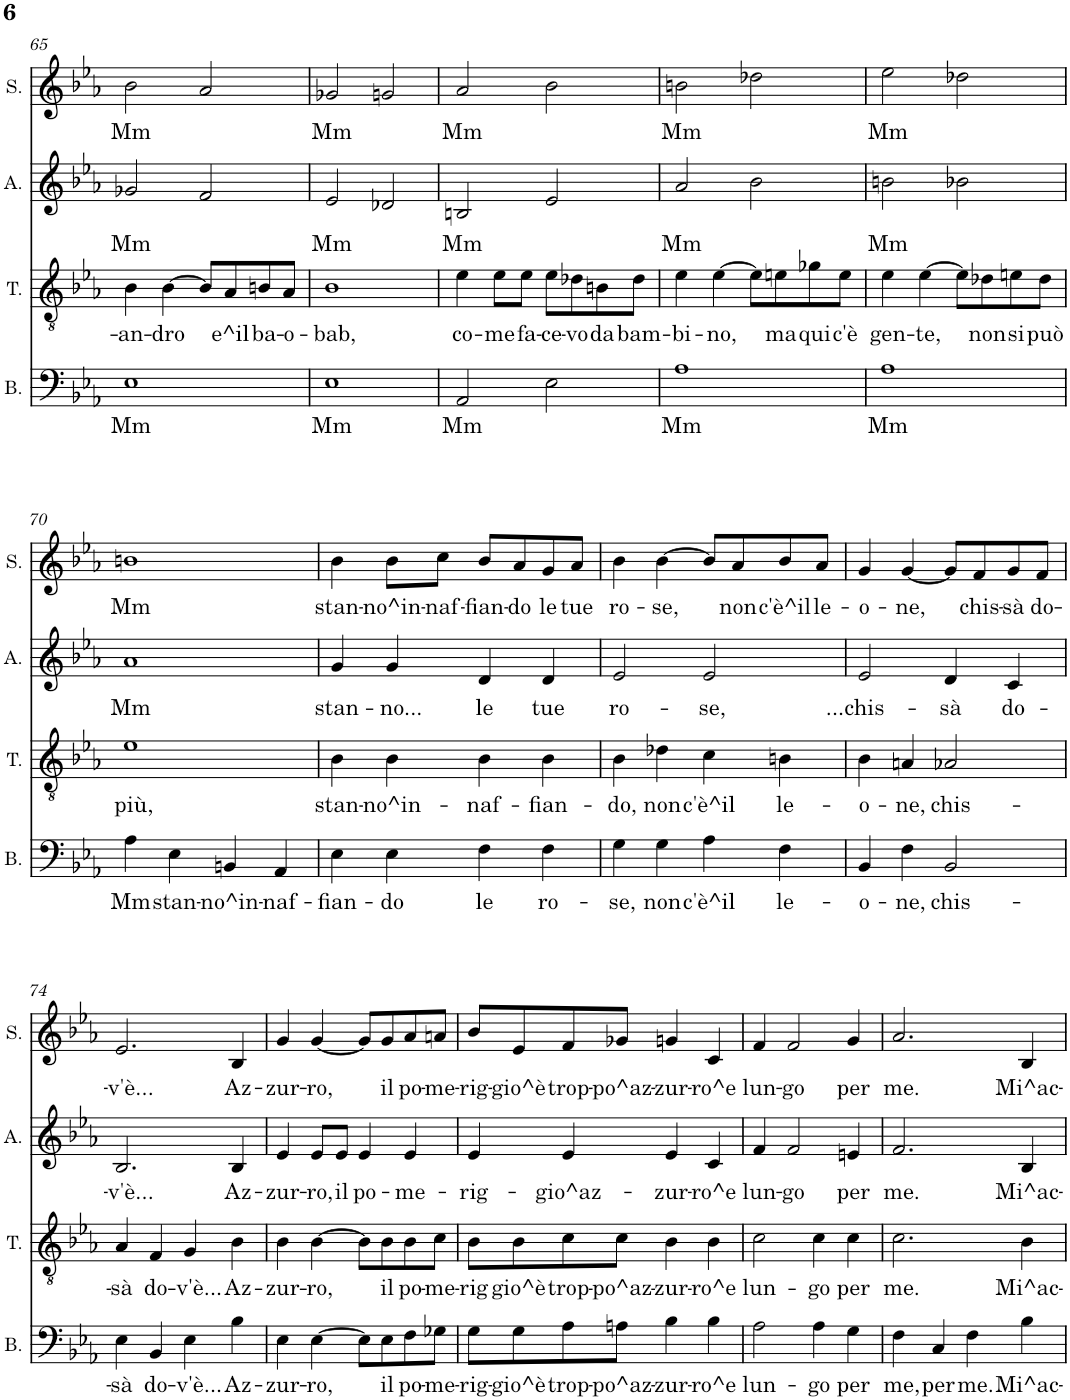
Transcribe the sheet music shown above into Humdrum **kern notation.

**kern	**text	**kern	**text	**kern	**text	**kern	**text
*part4	*part4	*part3	*part3	*part2	*part2	*part1	*part1
*staff4	*staff4	*staff3	*staff3	*staff2	*staff2	*staff1	*staff1
*I"Basso	*	*I"Tenore	*	*I"Contralto	*	*I"Soprano	*
*I'B.	*	*I'T.	*	*	*	*I'S.	*
!!LO:PB:g=z
*clefF4	*	*clefGv2	*	*clefG2	*	*clefG2	*
*k[b-e-a-]	*	*k[b-e-a-]	*	*k[b-e-a-]	*	*k[b-e-a-]	*
*M4/4	*	*M4/4	*	*M4/4	*	*M4/4	*
=65	=65	=65	=65	=65	=65	=65	=65
!	!LO:LY:b	!	!LO:LY:b	!	!LO:LY:b	!	!LO:LY:b
1E-	Mm	4B-\	-an-	2g-X/	Mm	2b-\	Mm
!	!	!	!LO:LY:b	!	!	!	!
.	.	[4B-\	-dro	.	.	.	.
.	.	8B-/L]	.	2f/	.	2a-/	.
!	!	!	!LO:LY:b	!	!	!	!
.	.	8A-/	e^il	.	.	.	.
!	!	!	!LO:LY:b	!	!	!	!
.	.	8Bn/	ba-	.	.	.	.
!	!	!	!LO:LY:b	!	!	!	!
.	.	8A-/J	-o-	.	.	.	.
=66	=66	=66	=66	=66	=66	=66	=66
!	!LO:LY:b	!	!LO:LY:b	!	!LO:LY:b	!	!LO:LY:b
1E-	Mm	1B-	-bab,	2e-/	Mm	2g-X/	Mm
.	.	.	.	2d-X/	.	2gn/	.
=67	=67	=67	=67	=67	=67	=67	=67
!	!LO:LY:b	!	!LO:LY:b	!	!LO:LY:b	!	!LO:LY:b
2AA-/	Mm	4e-\	co-	2Bn/	Mm	2a-/	Mm
!	!	!	!LO:LY:b	!	!	!	!
.	.	8e-\L	-me	.	.	.	.
!	!	!	!LO:LY:b	!	!	!	!
.	.	8e-\J	fa-	.	.	.	.
!	!	!	!LO:LY:b	!	!	!	!
2E-\	.	8e-\L	-ce-	2e-/	.	2b-\	.
!	!	!	!LO:LY:b	!	!	!	!
.	.	8d-X\	-vo	.	.	.	.
!	!	!	!LO:LY:b	!	!	!	!
.	.	8Bn\	da	.	.	.	.
!	!	!	!LO:LY:b	!	!	!	!
.	.	8d-\J	bam-	.	.	.	.
=68	=68	=68	=68	=68	=68	=68	=68
!	!LO:LY:b	!	!LO:LY:b	!	!LO:LY:b	!	!LO:LY:b
1A-	Mm	4e-\	-bi-	2a-/	Mm	2bn\	Mm
!	!	!	!LO:LY:b	!	!	!	!
.	.	[4e-\	-no,	.	.	.	.
.	.	8e-\L]	.	2b-\	.	2dd-X\	.
!	!	!	!LO:LY:b	!	!	!	!
.	.	8en\	ma	.	.	.	.
!	!	!	!LO:LY:b	!	!	!	!
.	.	8g-X\	qui	.	.	.	.
!	!	!	!LO:LY:b	!	!	!	!
.	.	8e\J	c'è	.	.	.	.
=69	=69	=69	=69	=69	=69	=69	=69
!	!LO:LY:b	!	!LO:LY:b	!	!LO:LY:b	!	!LO:LY:b
1A-	Mm	4e-\	gen-	2bn\	Mm	2ee-\	Mm
!	!	!	!LO:LY:b	!	!	!	!
.	.	[4e-\	-te,	.	.	.	.
.	.	8e-\L]	.	2b-X\	.	2dd-X\	.
!	!	!	!LO:LY:b	!	!	!	!
.	.	8d-X\	non	.	.	.	.
!	!	!	!LO:LY:b	!	!	!	!
.	.	8en\	si	.	.	.	.
!	!	!	!LO:LY:b	!	!	!	!
.	.	8d-\J	può	.	.	.	.
!!LO:LB:g=z
=70	=70	=70	=70	=70	=70	=70	=70
!	!LO:LY:b	!	!LO:LY:b	!	!LO:LY:b	!	!LO:LY:b
4A-\	Mm	1e-	più,	1a-	Mm	1bn	Mm
!	!LO:LY:b	!	!	!	!	!	!
4E-\	stan-	.	.	.	.	.	.
!	!LO:LY:b	!	!	!	!	!	!
4BBn/	-no^in-	.	.	.	.	.	.
!	!LO:LY:b	!	!	!	!	!	!
4AA-/	-naf-	.	.	.	.	.	.
=71	=71	=71	=71	=71	=71	=71	=71
!	!LO:LY:b	!	!LO:LY:b	!	!LO:LY:b	!	!LO:LY:b
4E-\	-fian-	4B-\	stan-	4g/	stan-	4b-\	stan-
!	!LO:LY:b	!	!LO:LY:b	!	!LO:LY:b	!	!LO:LY:b
4E-\	-do	4B-\	-no^in-	4g/	-no...	8b-\L	-no^in-
!	!	!	!	!	!	!	!LO:LY:b
.	.	.	.	.	.	8cc\J	-naf-
!	!LO:LY:b	!	!LO:LY:b	!	!LO:LY:b	!	!LO:LY:b
4F\	le	4B-\	-naf-	4d/	le	8b-/L	-fian-
!	!	!	!	!	!	!	!LO:LY:b
.	.	.	.	.	.	8a-/	-do
!	!LO:LY:b	!	!LO:LY:b	!	!LO:LY:b	!	!LO:LY:b
4F\	ro-	4B-\	-fian-	4d/	tue	8g/	le
!	!	!	!	!	!	!	!LO:LY:b
.	.	.	.	.	.	8a-/J	tue
=72	=72	=72	=72	=72	=72	=72	=72
!	!LO:LY:b	!	!LO:LY:b	!	!LO:LY:b	!	!LO:LY:b
4G\	-se,	4B-\	-do,	2e-/	ro-	4b-\	ro-
!	!LO:LY:b	!	!LO:LY:b	!	!	!	!LO:LY:b
4G\	non	4d-X\	non	.	.	[4b-\	-se,
!	!LO:LY:b	!	!LO:LY:b	!	!LO:LY:b	!	!
4A-\	c'è^il	4c\	c'è^il	2e-/	-se,	8b-/L]	.
!	!	!	!	!	!	!	!LO:LY:b
.	.	.	.	.	.	8a-/	non
!	!LO:LY:b	!	!LO:LY:b	!	!	!	!LO:LY:b
4F\	le-	4Bn\	le-	.	.	8b-/	c'è^il
!	!	!	!	!	!	!	!LO:LY:b
.	.	.	.	.	.	8a-/J	le-
=73	=73	=73	=73	=73	=73	=73	=73
!	!LO:LY:b	!	!LO:LY:b	!	!LO:LY:b	!	!LO:LY:b
4BB-/	-o-	4B-\	-o-	2e-/	...chis-	4g/	-o-
!	!LO:LY:b	!	!LO:LY:b	!	!	!	!LO:LY:b
4F\	-ne,	4An/	-ne,	.	.	[4g/	-ne,
!	!LO:LY:b	!	!LO:LY:b	!	!LO:LY:b	!	!
2BB-/	chis-	2A-X/	chis-	4d/	-sà	8g/L]	.
!	!	!	!	!	!	!	!LO:LY:b
.	.	.	.	.	.	8f/	chis-
!	!	!	!	!	!LO:LY:b	!	!LO:LY:b
.	.	.	.	4c/	do-	8g/	-sà
!	!	!	!	!	!	!	!LO:LY:b
.	.	.	.	.	.	8f/J	do-
!!LO:LB:g=z
=74	=74	=74	=74	=74	=74	=74	=74
!	!LO:LY:b	!	!LO:LY:b	!	!LO:LY:b	!	!LO:LY:b
4E-\	-sà	4A-/	-sà	2.B-/	-v'è...	2.e-/	-v'è...
!	!LO:LY:b	!	!LO:LY:b	!	!	!	!
4BB-/	do-	4F/	do-	.	.	.	.
!	!LO:LY:b	!	!LO:LY:b	!	!	!	!
4E-\	-v'è...	4G/	-v'è...	.	.	.	.
!	!LO:LY:b	!	!LO:LY:b	!	!LO:LY:b	!	!LO:LY:b
4B-\	Az-	4B-\	Az-	4B-/	Az-	4B-/	Az-
=75	=75	=75	=75	=75	=75	=75	=75
!	!LO:LY:b	!	!LO:LY:b	!	!LO:LY:b	!	!LO:LY:b
4E-\	-zur-	4B-\	-zur-	4e-/	-zur-	4g/	-zur-
!	!LO:LY:b	!	!LO:LY:b	!	!LO:LY:b	!	!LO:LY:b
[4E-\	-ro,	[4B-\	-ro,	8e-/L	-ro,	[4g/	-ro,
!	!	!	!	!	!LO:LY:b	!	!
.	.	.	.	8e-/J	il	.	.
!	!	!	!	!	!LO:LY:b	!	!
8E-\L]	.	8B-\L]	.	4e-/	po-	8g/L]	.
!	!LO:LY:b	!	!LO:LY:b	!	!	!	!LO:LY:b
8E-\	il	8B-\	il	.	.	8g/	il
!	!LO:LY:b	!	!LO:LY:b	!	!LO:LY:b	!	!LO:LY:b
8F\	po-	8B-\	po-	4e-/	-me-	8a-/	po-
!	!LO:LY:b	!	!LO:LY:b	!	!	!	!LO:LY:b
8G-X\J	-me-	8c\J	-me-	.	.	8an/J	-me-
=76	=76	=76	=76	=76	=76	=76	=76
!	!LO:LY:b	!	!LO:LY:b	!	!LO:LY:b	!	!LO:LY:b
8G\L	-rig-	8B-\L	-rig	4e-/	-rig-	8b-/L	-rig-
!	!LO:LY:b	!	!LO:LY:b	!	!	!	!LO:LY:b
8G\	-gio^è	8B-\	gio^è	.	.	8e-/	-gio^è
!	!LO:LY:b	!	!LO:LY:b	!	!LO:LY:b	!	!LO:LY:b
8A-\	trop-	8c\	trop-	4e-/	-gio^az-	8f/	trop-
!	!LO:LY:b	!	!LO:LY:b	!	!	!	!LO:LY:b
8An\J	-po^az-	8c\J	-po^az-	.	.	8g-X/J	-po^az-
!	!LO:LY:b	!	!LO:LY:b	!	!LO:LY:b	!	!LO:LY:b
4B-\	-zur-	4B-\	-zur-	4e-/	-zur-	4gn/	-zur-
!	!LO:LY:b	!	!LO:LY:b	!	!LO:LY:b	!	!LO:LY:b
4B-\	-ro^e	4B-\	-ro^e	4c/	-ro^e	4c/	-ro^e
=77	=77	=77	=77	=77	=77	=77	=77
!	!LO:LY:b	!	!LO:LY:b	!	!LO:LY:b	!	!LO:LY:b
2A-\	lun-	2c\	lun-	4f/	lun-	4f/	lun-
!	!	!	!	!	!LO:LY:b	!	!LO:LY:b
.	.	.	.	2f/	-go	2f/	-go
!	!LO:LY:b	!	!LO:LY:b	!	!	!	!
4A-\	-go	4c\	-go	.	.	.	.
!	!LO:LY:b	!	!LO:LY:b	!	!LO:LY:b	!	!LO:LY:b
4G\	per	4c\	per	4en/	per	4g/	per
=78	=78	=78	=78	=78	=78	=78	=78
!	!LO:LY:b	!	!LO:LY:b	!	!LO:LY:b	!	!LO:LY:b
4F\	me,	2.c\	me.	2.f/	me.	2.a-/	me.
!	!LO:LY:b	!	!	!	!	!	!
4C/	per	.	.	.	.	.	.
!	!LO:LY:b	!	!	!	!	!	!
4F\	me.	.	.	.	.	.	.
!	!LO:LY:b	!	!LO:LY:b	!	!LO:LY:b	!	!LO:LY:b
4B-\	Mi^ac-	4B-\	Mi^ac-	4B-/	Mi^ac-	4B-/	Mi^ac-
=	=	=	=	=	=	=	=
*-	*-	*-	*-	*-	*-	*-	*-
